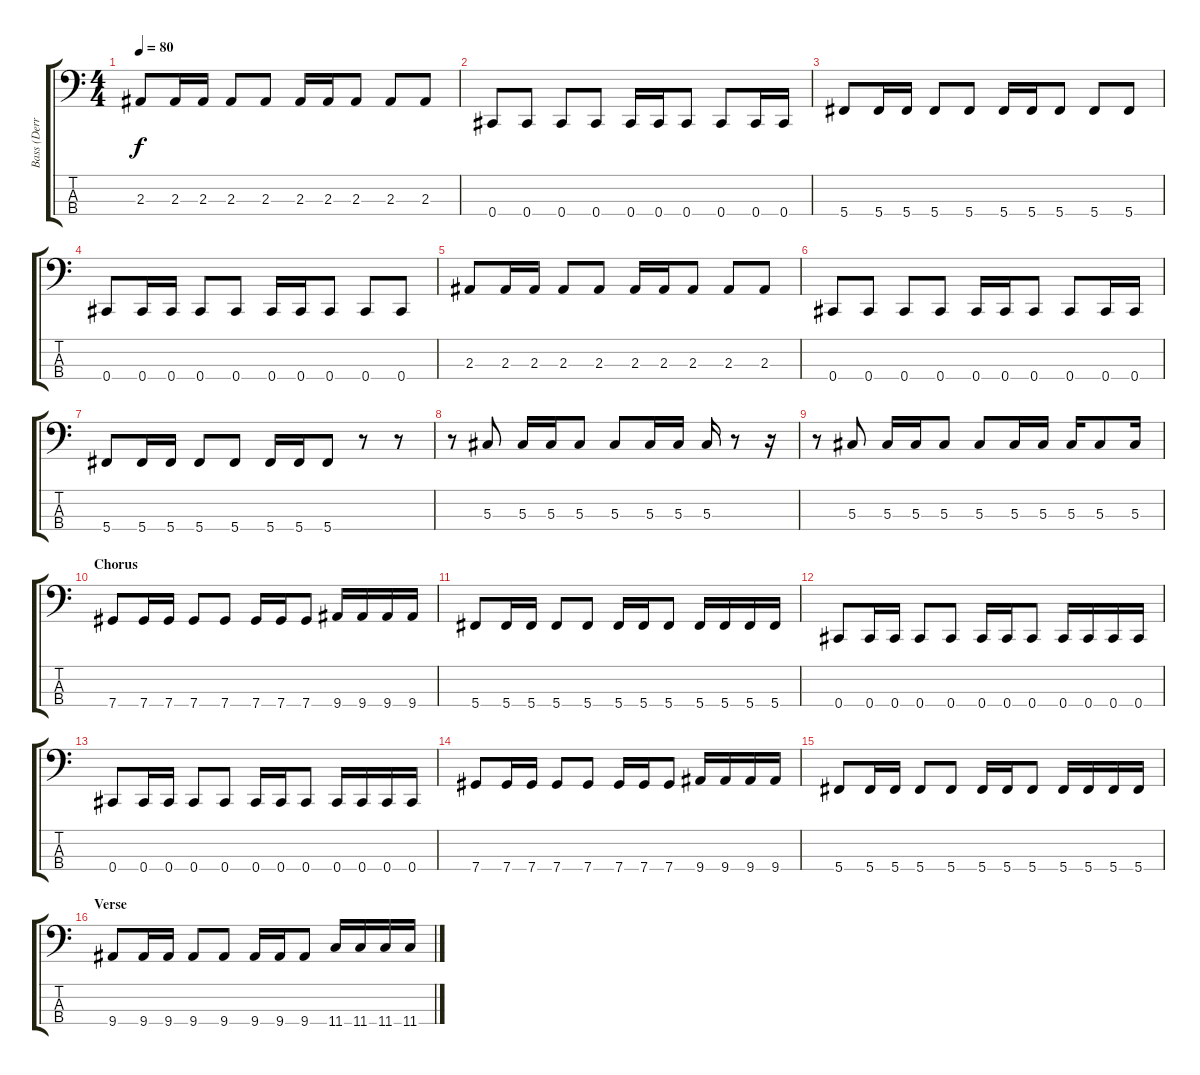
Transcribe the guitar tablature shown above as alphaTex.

\track ("Bass (Derrick)" "Bass (Derr") {instrument electricbassfinger}
\staff {score tabs}
\tuning (Gb2 Db2 Ab1 Db1) {hide}
\ts (4 4)
\tempo 80
\clef f4
\ks c
2.3.8{dy f} 2.3.16 2.3.16 2.3.8 2.3.8 2.3.16 2.3.16 2.3.8 2.3.8 2.3.8 |
0.4.8 0.4.8 0.4.8 0.4.8 0.4.16 0.4.16 0.4.8 0.4.8 0.4.16 0.4.16 |
5.4.8 5.4.16 5.4.16 5.4.8 5.4.8 5.4.16 5.4.16 5.4.8 5.4.8 5.4.8 |
0.4.8 0.4.16 0.4.16 0.4.8 0.4.8 0.4.16 0.4.16 0.4.8 0.4.8 0.4.8 |
2.3.8 2.3.16 2.3.16 2.3.8 2.3.8 2.3.16 2.3.16 2.3.8 2.3.8 2.3.8 |
0.4.8 0.4.8 0.4.8 0.4.8 0.4.16 0.4.16 0.4.8 0.4.8 0.4.16 0.4.16 |
5.4.8 5.4.16 5.4.16 5.4.8 5.4.8 5.4.16 5.4.16 5.4.8 r.8 r.8 |
r.8 5.3.8 5.3.16 5.3.16 5.3.8 5.3.8 5.3.16 5.3.16 5.3.16 r.8 r.16 |
r.8 5.3.8 5.3.16 5.3.16 5.3.8 5.3.8 5.3.16 5.3.16 5.3.16 5.3.8 5.3.16 |
\section ("" "Chorus")
7.4.8 7.4.16 7.4.16 7.4.8 7.4.8 7.4.16 7.4.16 7.4.8 9.4.16 9.4.16 9.4.16 9.4.16 |
5.4.8 5.4.16 5.4.16 5.4.8 5.4.8 5.4.16 5.4.16 5.4.8 5.4.16 5.4.16 5.4.16 5.4.16 |
0.4.8 0.4.16 0.4.16 0.4.8 0.4.8 0.4.16 0.4.16 0.4.8 0.4.16 0.4.16 0.4.16 0.4.16 |
0.4.8 0.4.16 0.4.16 0.4.8 0.4.8 0.4.16 0.4.16 0.4.8 0.4.16 0.4.16 0.4.16 0.4.16 |
7.4.8 7.4.16 7.4.16 7.4.8 7.4.8 7.4.16 7.4.16 7.4.8 9.4.16 9.4.16 9.4.16 9.4.16 |
5.4.8 5.4.16 5.4.16 5.4.8 5.4.8 5.4.16 5.4.16 5.4.8 5.4.16 5.4.16 5.4.16 5.4.16 |
\section ("" "Verse")
9.4.8 9.4.16 9.4.16 9.4.8 9.4.8 9.4.16 9.4.16 9.4.8 11.4.16 11.4.16 11.4.16 11.4.16
